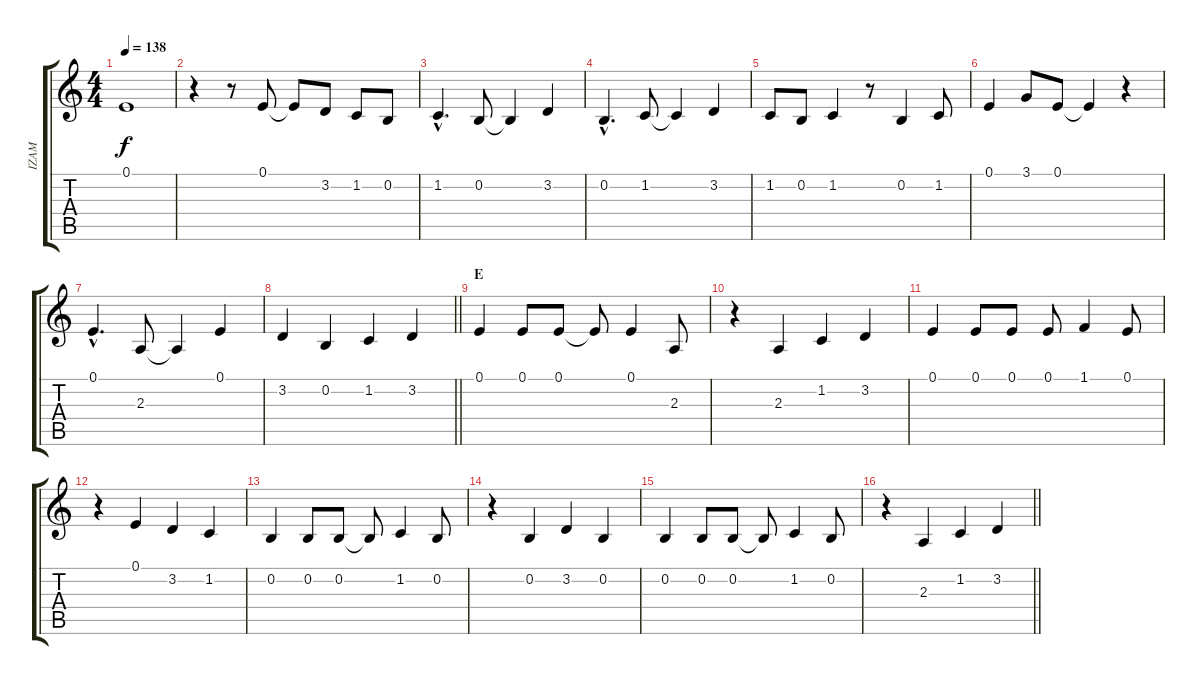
\track ("IZAM" "IZAM") {instrument oboe}
\staff {score tabs}
\tuning (E4 B3 G3 D3 A2 E2) {hide}
\ts (4 4)
\tempo 138
\clef g2
\ks c
0.1.1{dy f} |
r.4 r.8 0.1.8 0.1{t}.8 3.2.8 1.2.8 0.2.8 |
1.2{hac}.4{d} 0.2.8 0.2{t}.4 3.2.4 |
0.2{hac}.4{d} 1.2.8 1.2{t}.4 3.2.4 |
1.2.8 0.2.8 1.2.4 r.8 0.2.4 1.2.8 |
0.1.4 3.1.8 0.1.8 0.1{t}.4 r.4 |
0.1{hac}.4{d} 2.3.8 2.3{t}.4 0.1.4 |
\barLineRight lightlight
3.2.4 0.2.4 1.2.4 3.2.4 |
\section ("" "E")
0.1.4 0.1.8 0.1.8 0.1{t}.8 0.1.4 2.3.8 |
r.4 2.3.4 1.2.4 3.2.4 |
0.1.4 0.1.8 0.1.8 0.1.8 1.1.4 0.1.8 |
r.4 0.1.4 3.2.4 1.2.4 |
0.2.4 0.2.8 0.2.8 0.2{t}.8 1.2.4 0.2.8 |
r.4 0.2.4 3.2.4 0.2.4 |
0.2.4 0.2.8 0.2.8 0.2{t}.8 1.2.4 0.2.8 |
\barLineRight lightlight
r.4 2.3.4 1.2.4 3.2.4
